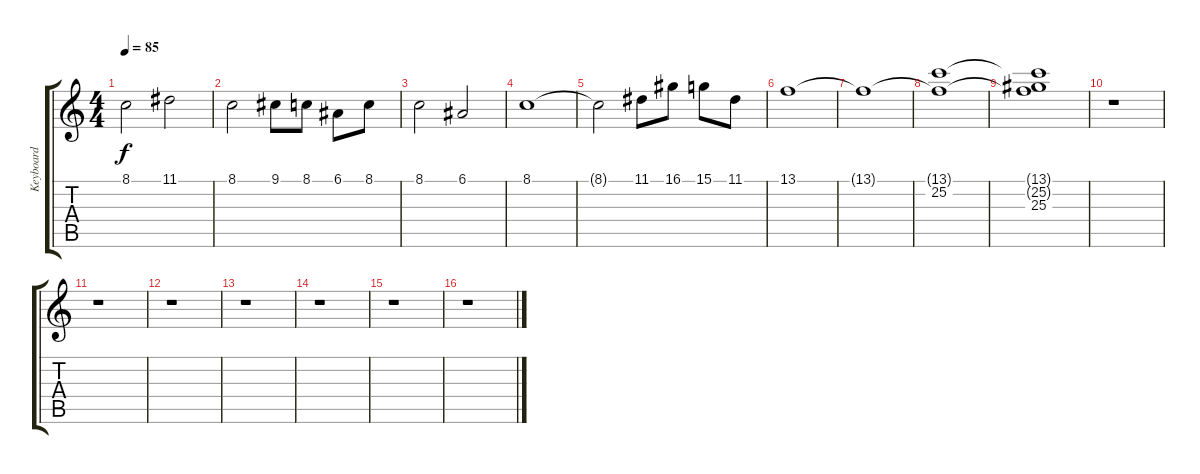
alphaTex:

\track ("Keyboard" "Keyboard") {instrument stringensemble2}
\staff {score tabs}
\tuning (E4 B3 G3 D3 A2 E2) {hide}
\ts (4 4)
\tempo 85
\clef g2
\ks c
8.1{t}.2{dy f} 11.1.2 |
8.1.2 9.1.8 8.1.8 6.1.8 8.1.8 |
8.1.2 6.1.2 |
8.1.1 |
8.1{t}.2 11.1.8 16.1.8 15.1.8 11.1.8 |
13.1.1 |
13.1{t}.1 |
(13.1{t} 25.2).1 |
(13.1{t} 25.2{t} 25.3).1 |
r.1 |
r.1 |
r.1 |
r.1 |
r.1 |
r.1 |
r.1
